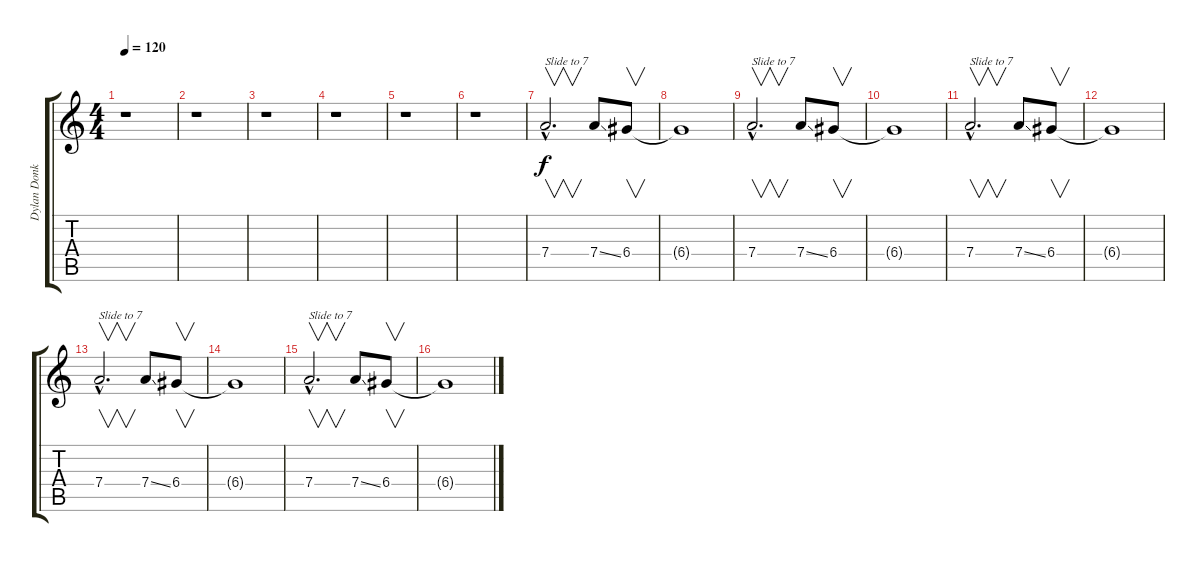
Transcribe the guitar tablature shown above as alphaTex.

\track ("Dylan Donkin" "Dylan Donk") {instrument distortionguitar}
\staff {score tabs}
\tuning (E4 B3 G3 D3 A2 E2) {hide}
\ts (4 4)
\tempo 120
\clef g2
\ks c
r.1{dy f} |
r.1 |
r.1 |
r.1 |
r.1 |
r.1 |
7.4{hac}.2{v d txt "Slide to 7"} 7.4{ss}.8 6.4.8{v} |
6.4{t}.1 |
7.4{hac}.2{v d txt "Slide to 7"} 7.4{ss}.8 6.4.8{v} |
6.4{t}.1 |
7.4{hac}.2{v d txt "Slide to 7"} 7.4{ss}.8 6.4.8{v} |
6.4{t}.1 |
7.4{hac}.2{v d txt "Slide to 7"} 7.4{ss}.8 6.4.8{v} |
6.4{t}.1 |
7.4{hac}.2{v d txt "Slide to 7"} 7.4{ss}.8 6.4.8{v} |
6.4{t}.1
